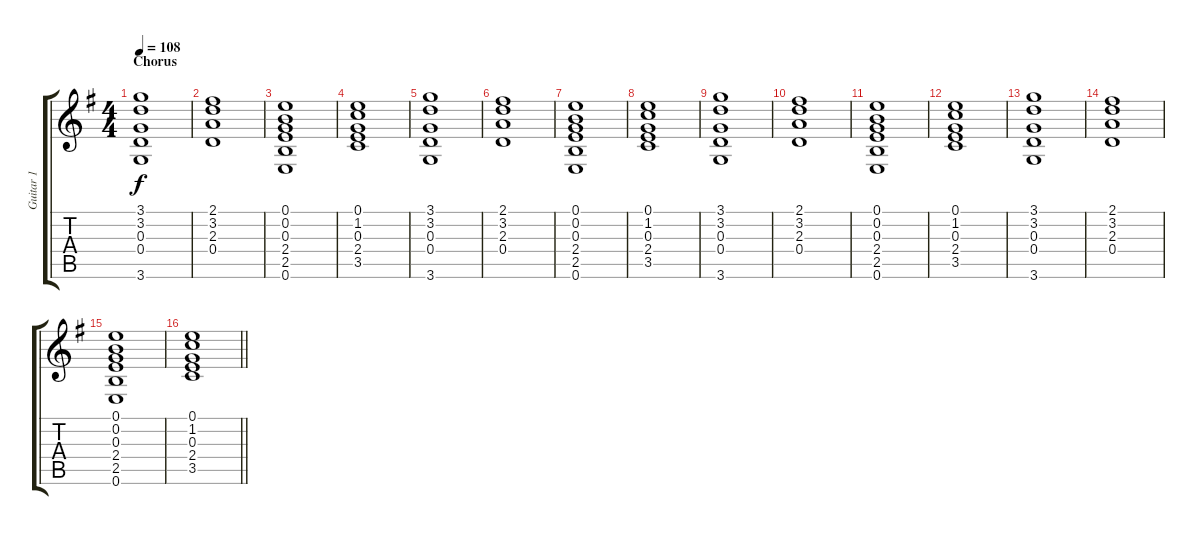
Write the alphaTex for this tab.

\track ("Guitar 1" "Guitar 1") {instrument electricguitarclean}
\staff {score tabs}
\tuning (E4 B3 G3 D3 A2 E2) {hide}
\ts (4 4)
\section ("" "Chorus")
\tempo 108
\clef g2
\ks g
(3.1 3.2 0.3 0.4 3.6).1{dy f} |
(2.1 3.2 2.3 0.4).1 |
(0.1 0.2 0.3 2.4 2.5 0.6).1 |
(0.1 1.2 0.3 2.4 3.5).1 |
(3.1 3.2 0.3 0.4 3.6).1 |
(2.1 3.2 2.3 0.4).1 |
(0.1 0.2 0.3 2.4 2.5 0.6).1 |
(0.1 1.2 0.3 2.4 3.5).1 |
(3.1 3.2 0.3 0.4 3.6).1 |
(2.1 3.2 2.3 0.4).1 |
(0.1 0.2 0.3 2.4 2.5 0.6).1 |
(0.1 1.2 0.3 2.4 3.5).1 |
(3.1 3.2 0.3 0.4 3.6).1 |
(2.1 3.2 2.3 0.4).1 |
(0.1 0.2 0.3 2.4 2.5 0.6).1 |
\barLineRight lightlight
(0.1 1.2 0.3 2.4 3.5).1
